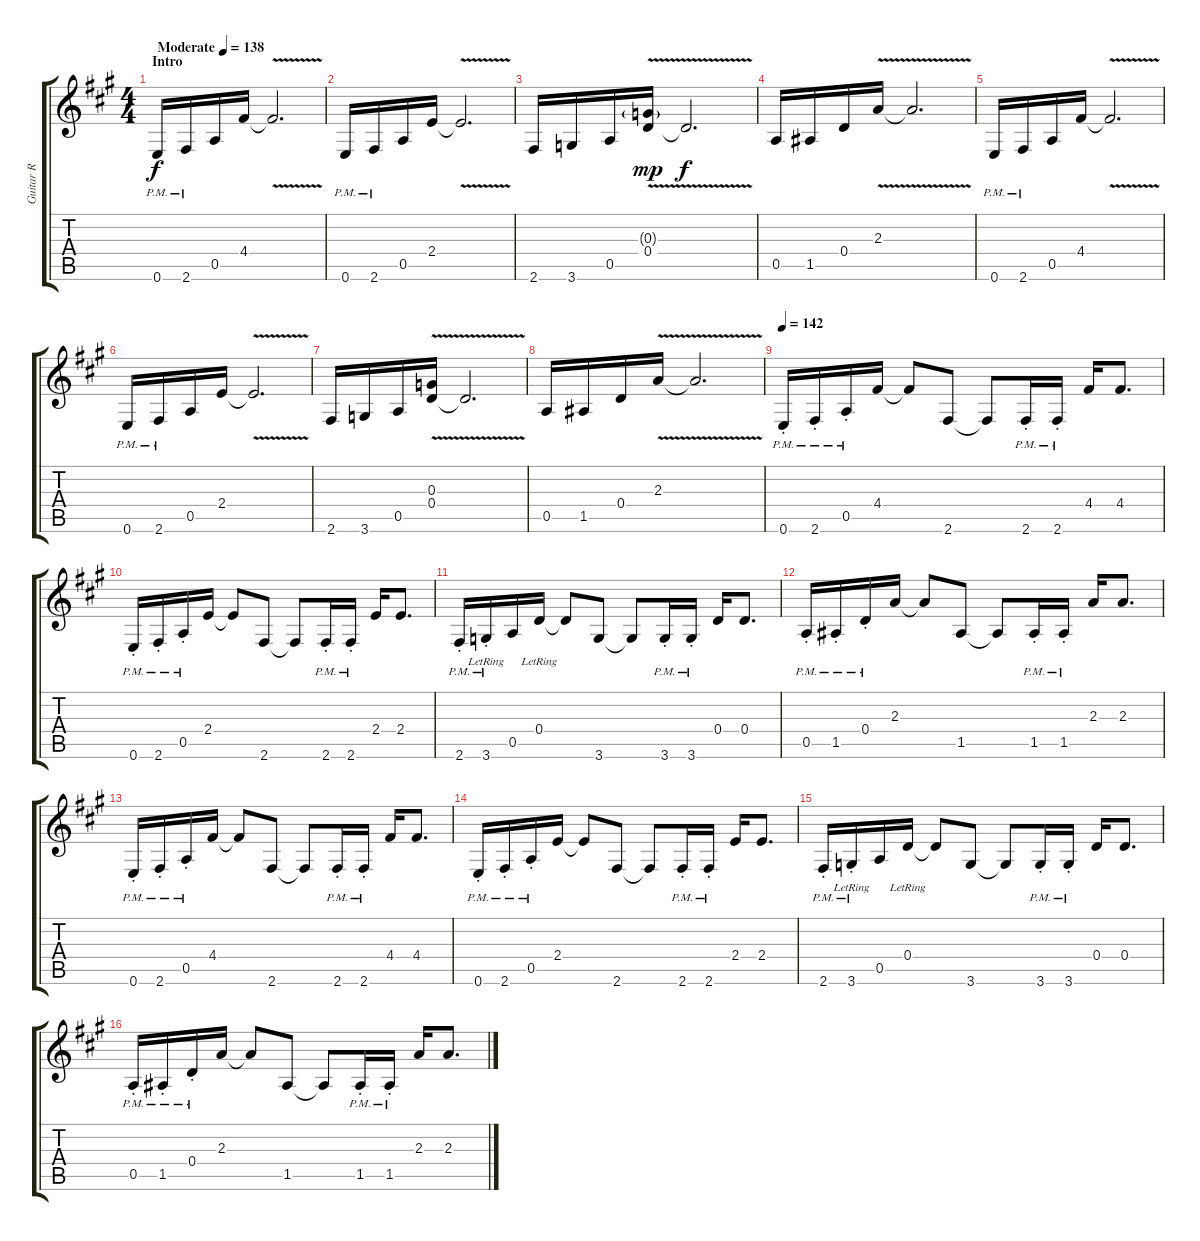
\track ("Guitar R" "Guitar R") {instrument distortionguitar}
\staff {score tabs}
\tuning (E4 B3 G3 D3 A2 E2) {hide}
\ts (4 4)
\section ("" "Intro")
\tempo (138 "Moderate")
\clef g2
\ks a
0.6{pm}.16{dy f instrument distortionguitar} 2.6{pm}.16 0.5.16 4.4.16 4.4{v t}.2{d} |
0.6{pm}.16 2.6{pm}.16 0.5.16 2.4.16 2.4{v t}.2{d} |
2.6.16 3.6.16 0.5.16 (0.3{v g} 0.4{v}).16{dy mp} 0.4{v t}.2{d dy f} |
0.5.16 1.5.16 0.4.16 2.3{v}.16 2.3{v t}.2{d} |
0.6{pm}.16 2.6{pm}.16 0.5.16 4.4.16 4.4{v t}.2{d} |
0.6{pm}.16 2.6{pm}.16 0.5.16 2.4.16 2.4{v t}.2{d} |
2.6.16 3.6.16 0.5.16 (0.3{v} 0.4{v}).16 0.4{v t}.2{d} |
0.5.16 1.5.16 0.4.16 2.3{v}.16 2.3{v t}.2{d} |
\tempo 142
0.6{pm st}.16 2.6{pm st}.16 0.5{pm st}.16 4.4.16 4.4{t}.8 2.6.8 2.6{t}.8 2.6{pm st}.16 2.6{pm st}.16 4.4.16 4.4.8{d} |
0.6{pm st}.16 2.6{pm st}.16 0.5{pm st}.16 2.4.16 2.4{t}.8 2.6.8 2.6{t}.8 2.6{pm st}.16 2.6{pm st}.16 2.4.16 2.4.8{d} |
2.6{pm st}.16 3.6{pm st lr}.16 0.5.16 0.4{lr}.16 0.4{t}.8 3.6.8 3.6{t}.8 3.6{pm st}.16 3.6{pm st}.16 0.4.16 0.4.8{d} |
0.5{pm st}.16 1.5{pm st}.16 0.4{pm st}.16 2.3.16 2.3{t}.8 1.5.8 1.5{t}.8 1.5{pm st}.16 1.5{pm st}.16 2.3.16 2.3.8{d} |
0.6{pm st}.16 2.6{pm st}.16 0.5{pm st}.16 4.4.16 4.4{t}.8 2.6.8 2.6{t}.8 2.6{pm st}.16 2.6{pm st}.16 4.4.16 4.4.8{d} |
0.6{pm st}.16 2.6{pm st}.16 0.5{pm st}.16 2.4.16 2.4{t}.8 2.6.8 2.6{t}.8 2.6{pm st}.16 2.6{pm st}.16 2.4.16 2.4.8{d} |
2.6{pm st}.16 3.6{pm st lr}.16 0.5.16 0.4{lr}.16 0.4{t}.8 3.6.8 3.6{t}.8 3.6{pm st}.16 3.6{pm st}.16 0.4.16 0.4.8{d} |
0.5{pm st}.16 1.5{pm st}.16 0.4{pm st}.16 2.3.16 2.3{t}.8 1.5.8 1.5{t}.8 1.5{pm st}.16 1.5{pm st}.16 2.3.16 2.3.8{d}
